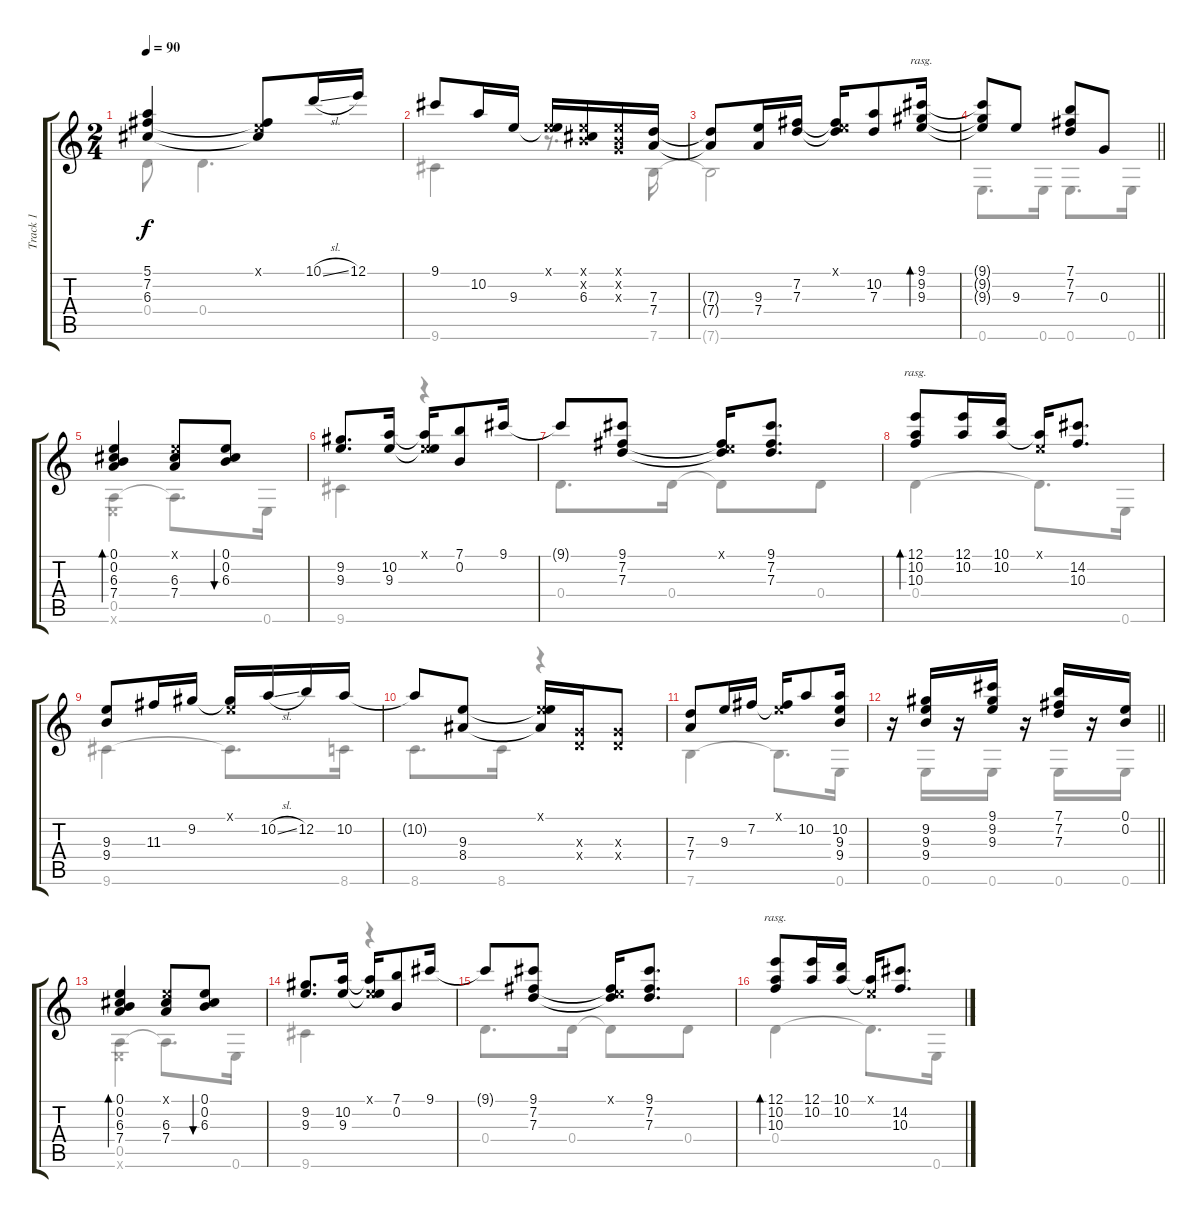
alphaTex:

\track ("Track 1" "Track 1") {instrument acousticguitarsteel}
\staff {score tabs}
\tuning (E4 B3 G3 D3 A2 E2) {hide}
\voice
\ts (2 4)
\tempo 90
\clef g2
\ks c
(5.1{t} 7.2{t} 6.3{t}).4{dy f} (0.1{x} 7.2{t} 6.3{t}).8 10.1{sl}.16 12.1.16 |
9.1.8 10.2.16 9.3.16 (0.1{x} 9.3{t}).16 (0.1{x} 0.2{x} 6.3).16 (0.1{x} 0.2{x} 0.3{x}).16 (7.3 7.4).16 |
(7.3{t} 7.4{t}).8 (9.3 7.4).16 (7.2 7.3).16 (0.1{x} 7.2{t} 7.3{t}).16 (10.2 7.3).8 (9.1 9.2 9.3).16{bd 60 rasg ii} |
\barLineRight lightlight
(9.1{t} 9.2{t} 9.3{t}).8 9.3.8 (7.1 7.2 7.3).8 0.3.8 |
(0.1 0.2 6.3 7.4).4{bd 60} (0.1{x} 6.3 7.4).8 (0.1 0.2 6.3).8{bu 30} |
(9.2 9.3).8{d} (10.2 9.3).16 (0.1{x} 10.2{t} 9.3{t}).16 (7.1 0.2).8 9.1.16 |
9.1{t}.8 (9.1 7.2 7.3).8 (0.1{x} 7.2{t} 7.3{t}).16 (9.1 7.2 7.3).8{d} |
(12.1 10.2 10.3).8{bd 60 rasg ii} (12.1 10.2).16 (10.1 10.2).16 (0.1{x} 10.2{t}).16 (14.2 10.3).8{d} |
(9.3 9.4).8 11.3.16 9.2.16 (0.1{x} 9.2{t}).16 10.2{sl}.16 12.2.16 10.2.16 |
10.2{t}.8 (9.3 8.4).8 (0.1{x} 9.3{t} 8.4{t}).16 (0.3{x} 0.4{x}).16 (0.3{x} 0.4{x}).8 |
(7.3 7.4).8 9.3.16 7.2.16 (0.1{x} 7.2{t}).16 10.2.8 (10.2 9.3 9.4).16 |
\barLineRight lightlight
r.16 (9.2 9.3 9.4).16 r.16 (9.1 9.2 9.3).16 r.16 (7.1 7.2 7.3).16 r.16 (0.1 0.2).16 |
(0.1 0.2 6.3 7.4).4{bd 30} (0.1{x} 6.3 7.4).8 (0.1 0.2 6.3).8{bu 30} |
(9.2 9.3).8{d} (10.2 9.3).16 (0.1{x} 10.2{t} 9.3{t}).16 (7.1 0.2).8 9.1.16 |
9.1{t}.8 (9.1 7.2 7.3).8 (0.1{x} 7.2{t} 7.3{t}).16 (9.1 7.2 7.3).8{d} |
(12.1 10.2 10.3).8{bd 60 rasg ii} (12.1 10.2).16 (10.1 10.2).16 (0.1{x} 10.2{t}).16 (14.2 10.3).8{d}
\voice
\clef g2
\ottava regular
\simile none
\ks c
0.4{t}.8{dy f} 0.4.4{d} |
9.6.4 r.8{d} 7.6.16 |
7.6{t}.2 |
\barLineRight lightlight
0.6.8{d} 0.6.16 0.6.8{d} 0.6.16 |
(0.5 0.6{x}).4 0.5{t}.8{d} 0.6.16 |
9.6.4 r.4 |
0.4.8{d} 0.4.16 0.4{t}.8 0.4.8 |
0.4.4 0.4{t}.8{d} 0.6.16 |
9.6.4 9.6{t}.8{d} 8.6.16 |
8.6.8{d} 8.6.16 r.4 |
7.6.4 7.6{t}.8{d} 0.6.16 |
\barLineRight lightlight
r.16 0.6.16 r.16 0.6.16 r.16 0.6.16 r.16 0.6.16 |
(0.5 0.6{x}).4 0.5{t}.8{d} 0.6.16 |
9.6.4 r.4 |
0.4.8{d} 0.4.16 0.4{t}.8 0.4.8 |
0.4.4 0.4{t}.8{d} 0.6.16
